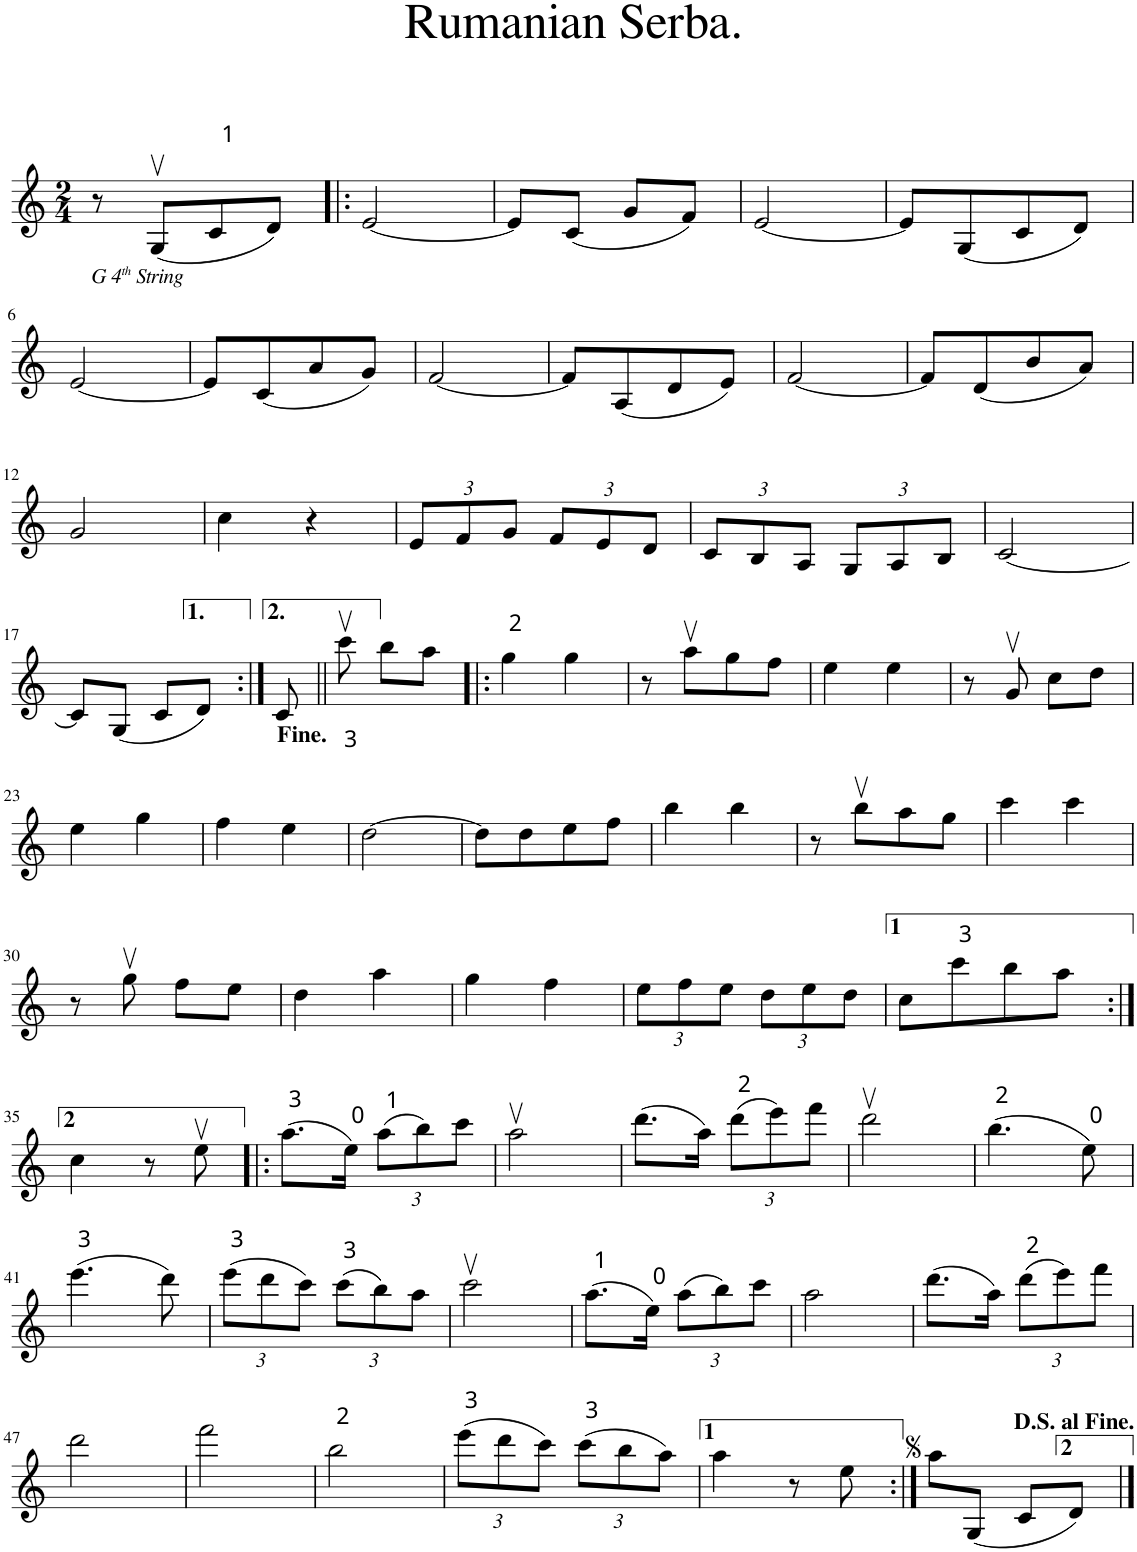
**kern
*part1
*staff1
*I"Piano
*I'Pno.
*clefG2
*k[]
*M2/4
=1
!LO:TX:b:i:t=G 4
!LO:TX:b:t=th
!LO:TX:b:t=String
8r
(8Gv/L
8c/
8d/J)
=2!|:
[2e/
=3
8e/L]
(8c/J
8g/L
8f/J)
=4
[2e/
=5
8e/L]
(8G/
8c/
8d/J)
!!LO:LB:g=z
=6
[2e/
=7
8e/L]
(8c/
8a/
8g/J)
=8
[2f/
=9
8f/L]
(8A/
8d/
8e/J)
=10
[2f/
=11
8f/L]
(8d/
8b/
8a/J)
!!LO:LB:g=z
=12
2g/
=13
4cc\
4r
=14
*Xbrackettup
12e/L
12f/
12g/J
12f/L
12e/
12d/J
=15
12c/L
12B/
12A/J
12G/L
12A/
12B/J
=16
[2c/
!!LO:LB:g=z
=17
8c/L]
(8G/J
8c/L
8d/J)
=18:|!
8c/
=18X1||
8cccv<\
8bb\L
8aa\J
=19!|:
4gg\
4gg\
=20
8r
8aav\L
8gg\
8ff\J
=21
4ee\
4ee\
=22
8r
8gv/
8cc\L
8dd\J
!!LO:LB:g=z
=23
4ee\
4gg\
=24
4ff\
4ee\
=25
[2dd\
=26
8dd\L]
8dd\
8ee\
8ff\J
=27
4bb\
4bb\
=28
8r
8bbv\L
8aa\
8gg\J
=29
4ccc\
4ccc\
!!LO:LB:g=z
=30
8r
8ggv\
8ff\L
8ee\J
=31
4dd\
4aa\
=32
4gg\
4ff\
=33
12ee\L
12ff\
12ee\J
12dd\L
12ee\
12dd\J
=34
8cc\L
8ccc\
8bb\
8aa\J
!!LO:LB:g=z
=35:|!
4cc\
8r
8eev\
=36!|:
(8.aa\L
16ee\Jk)
(12aa\L
12bb\)
12ccc\J
=37
2aav\
=38
(8.ddd\L
16aa\Jk)
(12ddd\L
12eee\)
12fff\J
=39
2dddv\
=40
(4.bb\
8ee\)
!!LO:LB:g=z
=41
(4.eee\
8ddd\)
=42
(12eee\L
12ddd\
12ccc\J)
(12ccc\L
12bb\)
12aa\J
=43
2cccv\
=44
(8.aa\L
16ee\Jk)
(12aa\L
12bb\)
12ccc\J
=45
2aa\
=46
(8.ddd\L
16aa\Jk)
(12ddd\L
12eee\)
12fff\J
!!LO:LB:g=z
=47
2ddd\
=48
2fff\
=49
2bb\
=50
(12eee\L
12ddd\
12ccc\J)
(12ccc\L
12bb\
12aa\J)
=51
4aa\
8r
8ee\
=52:|!
8aa\L
(8G/J
8c/L
8d/J)
==
*-
